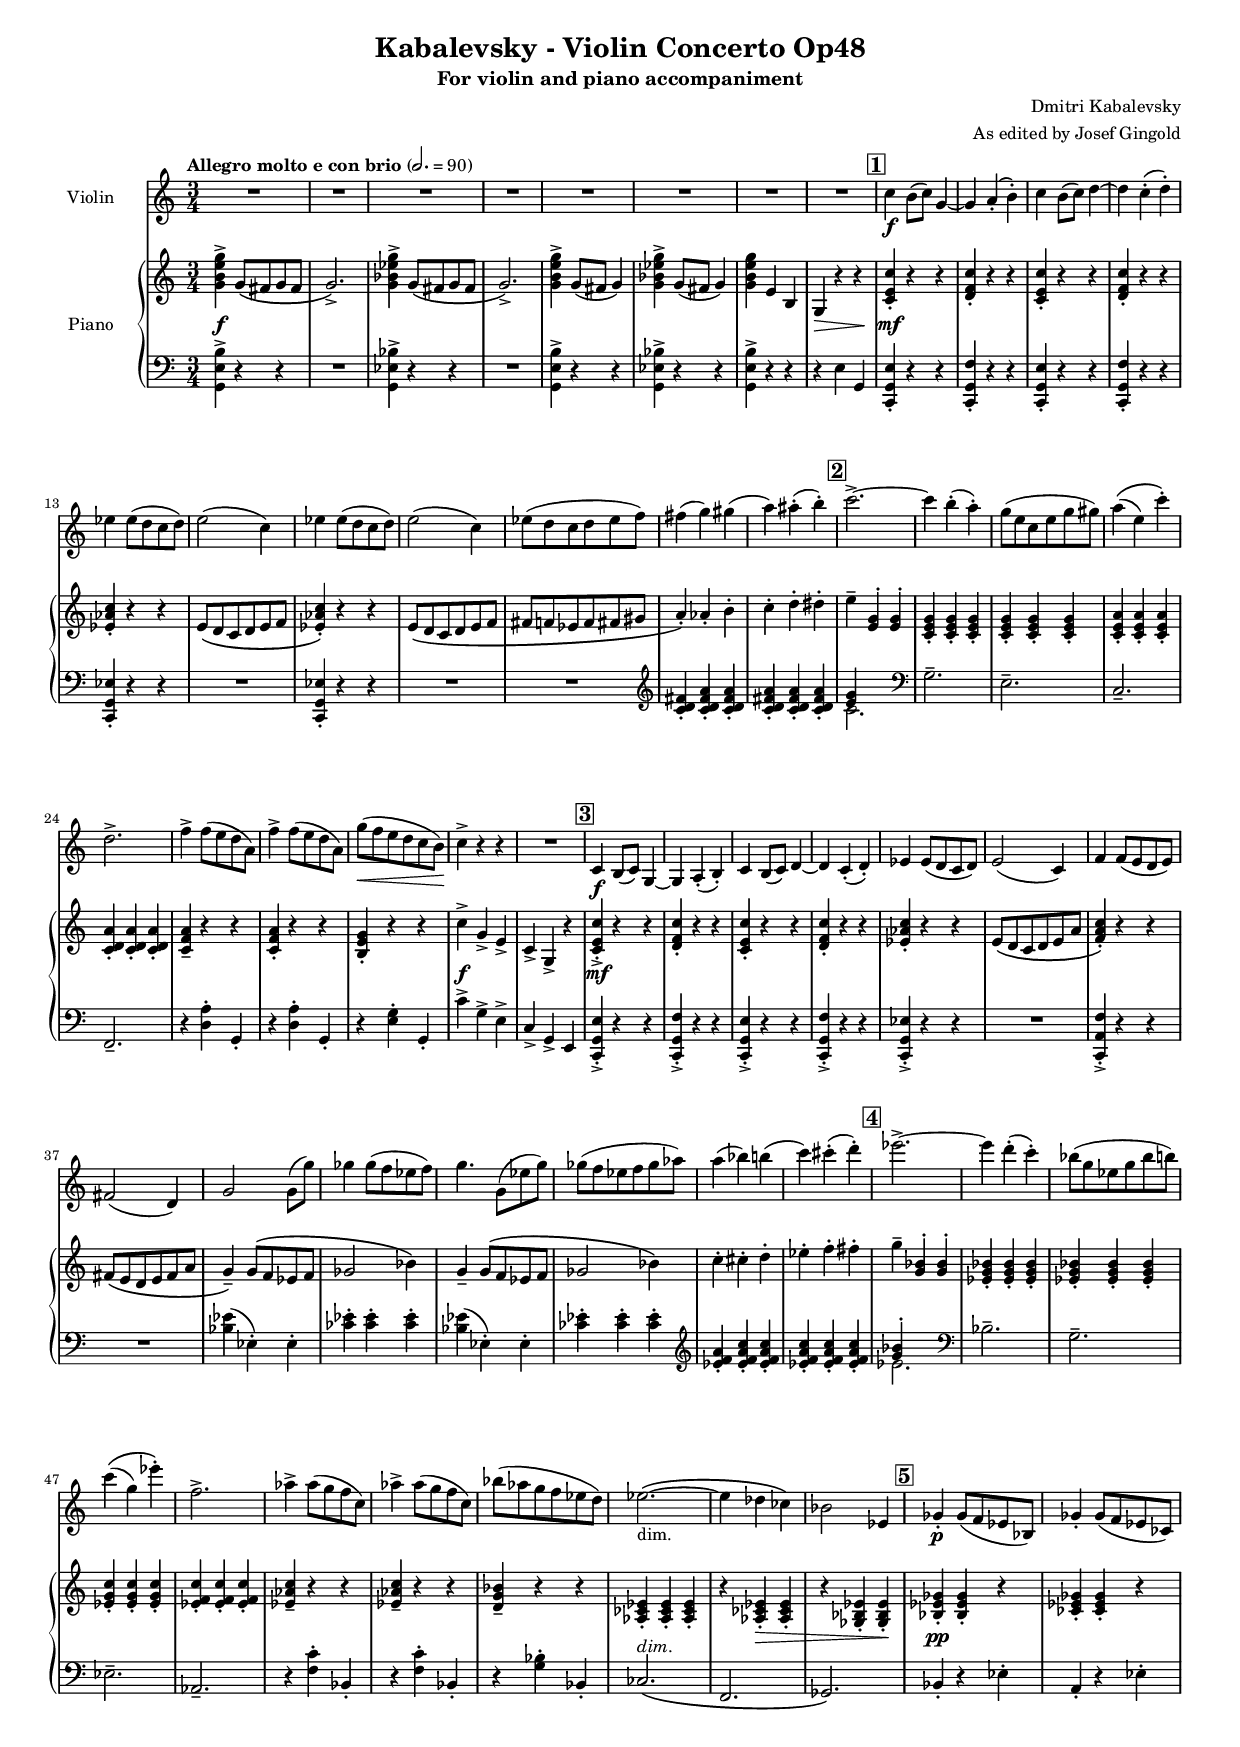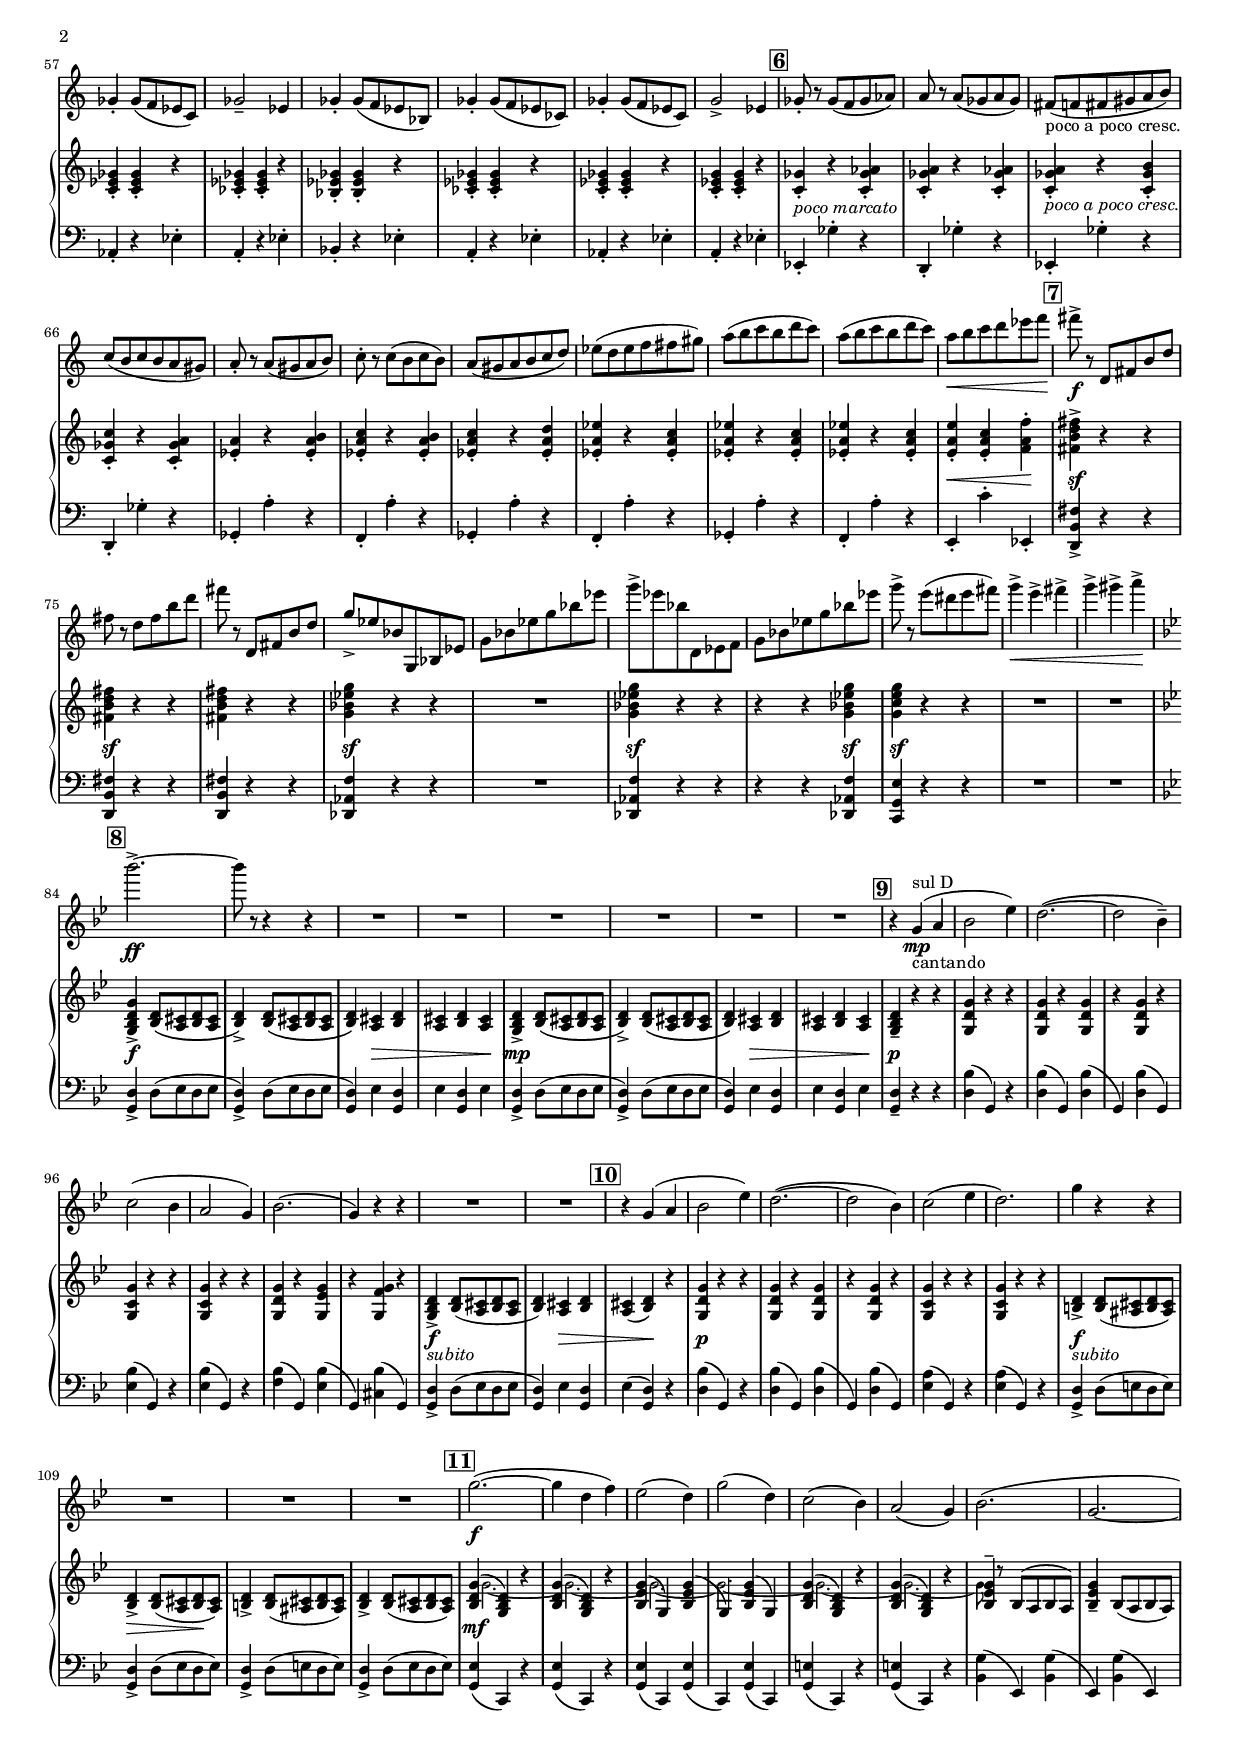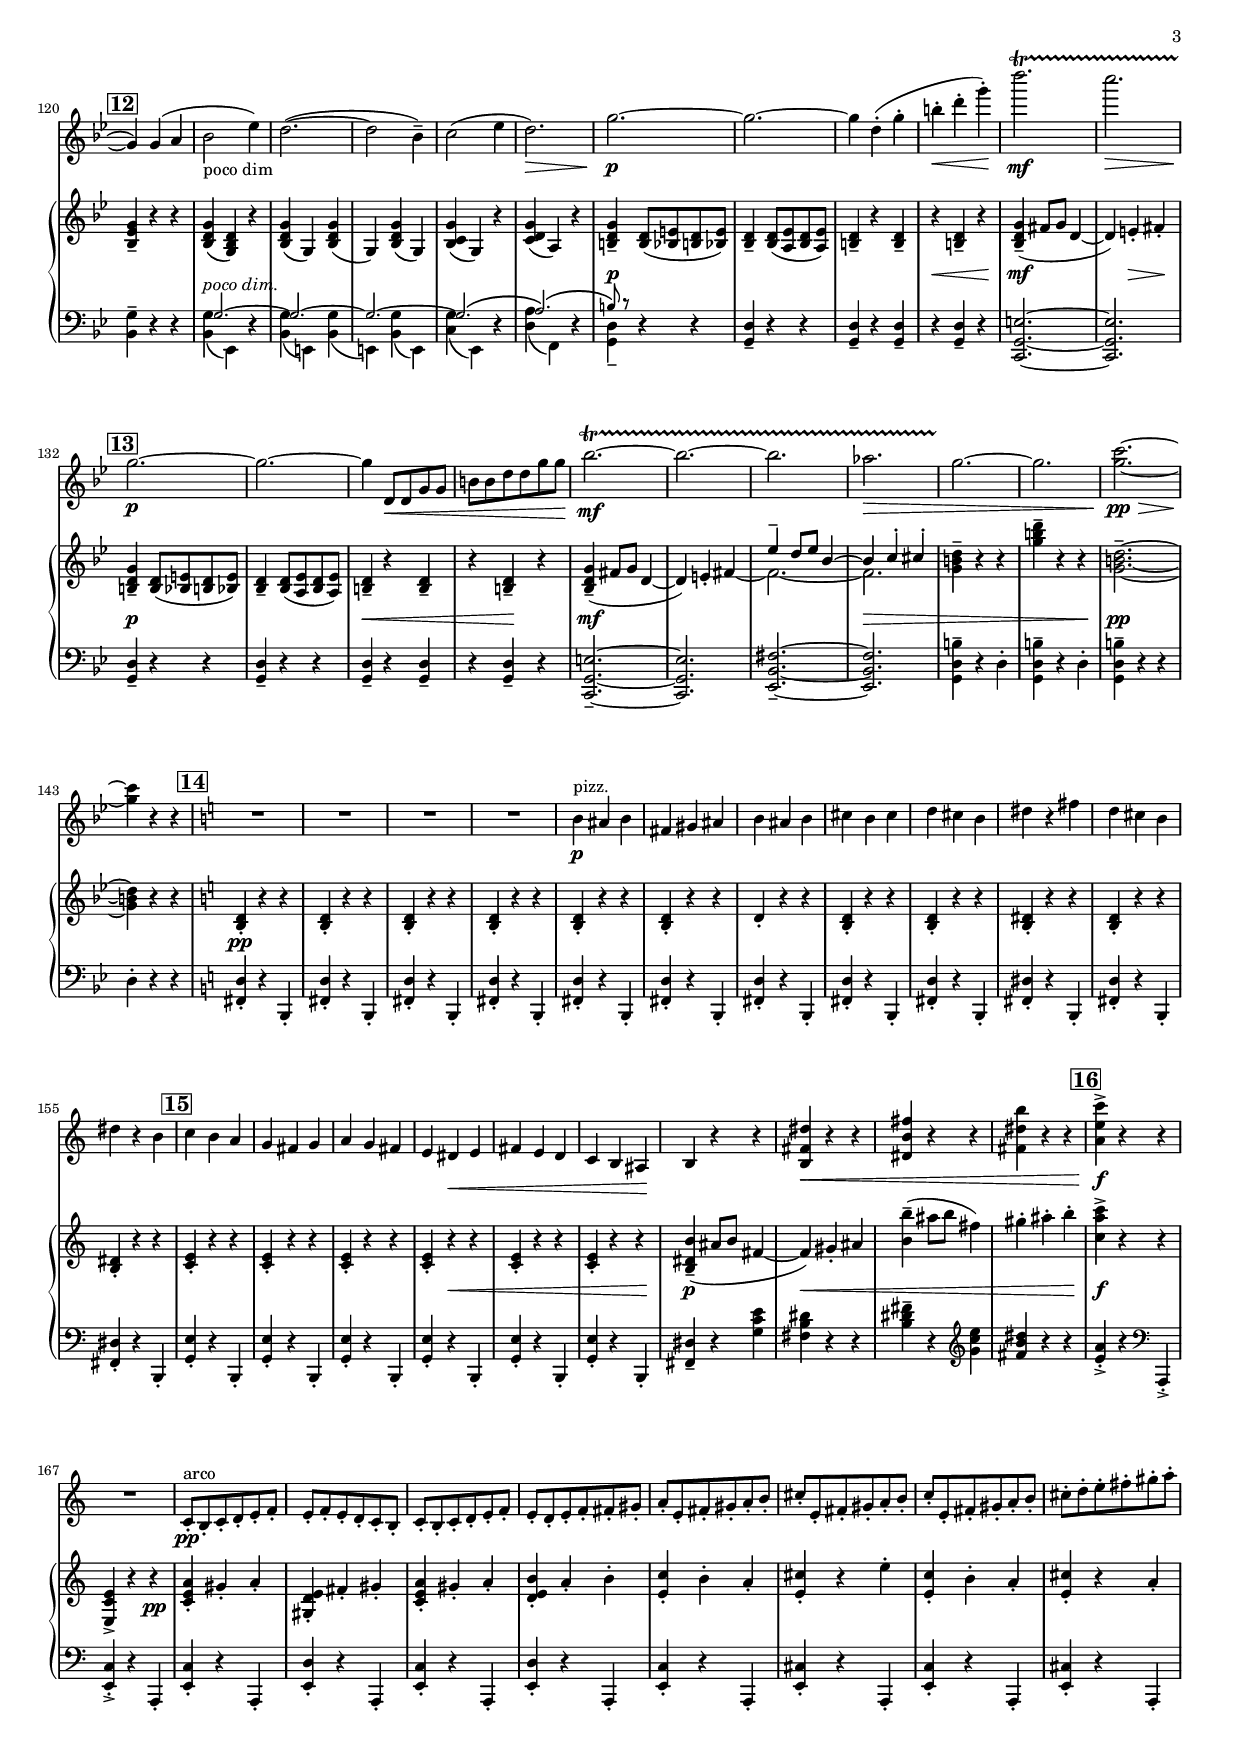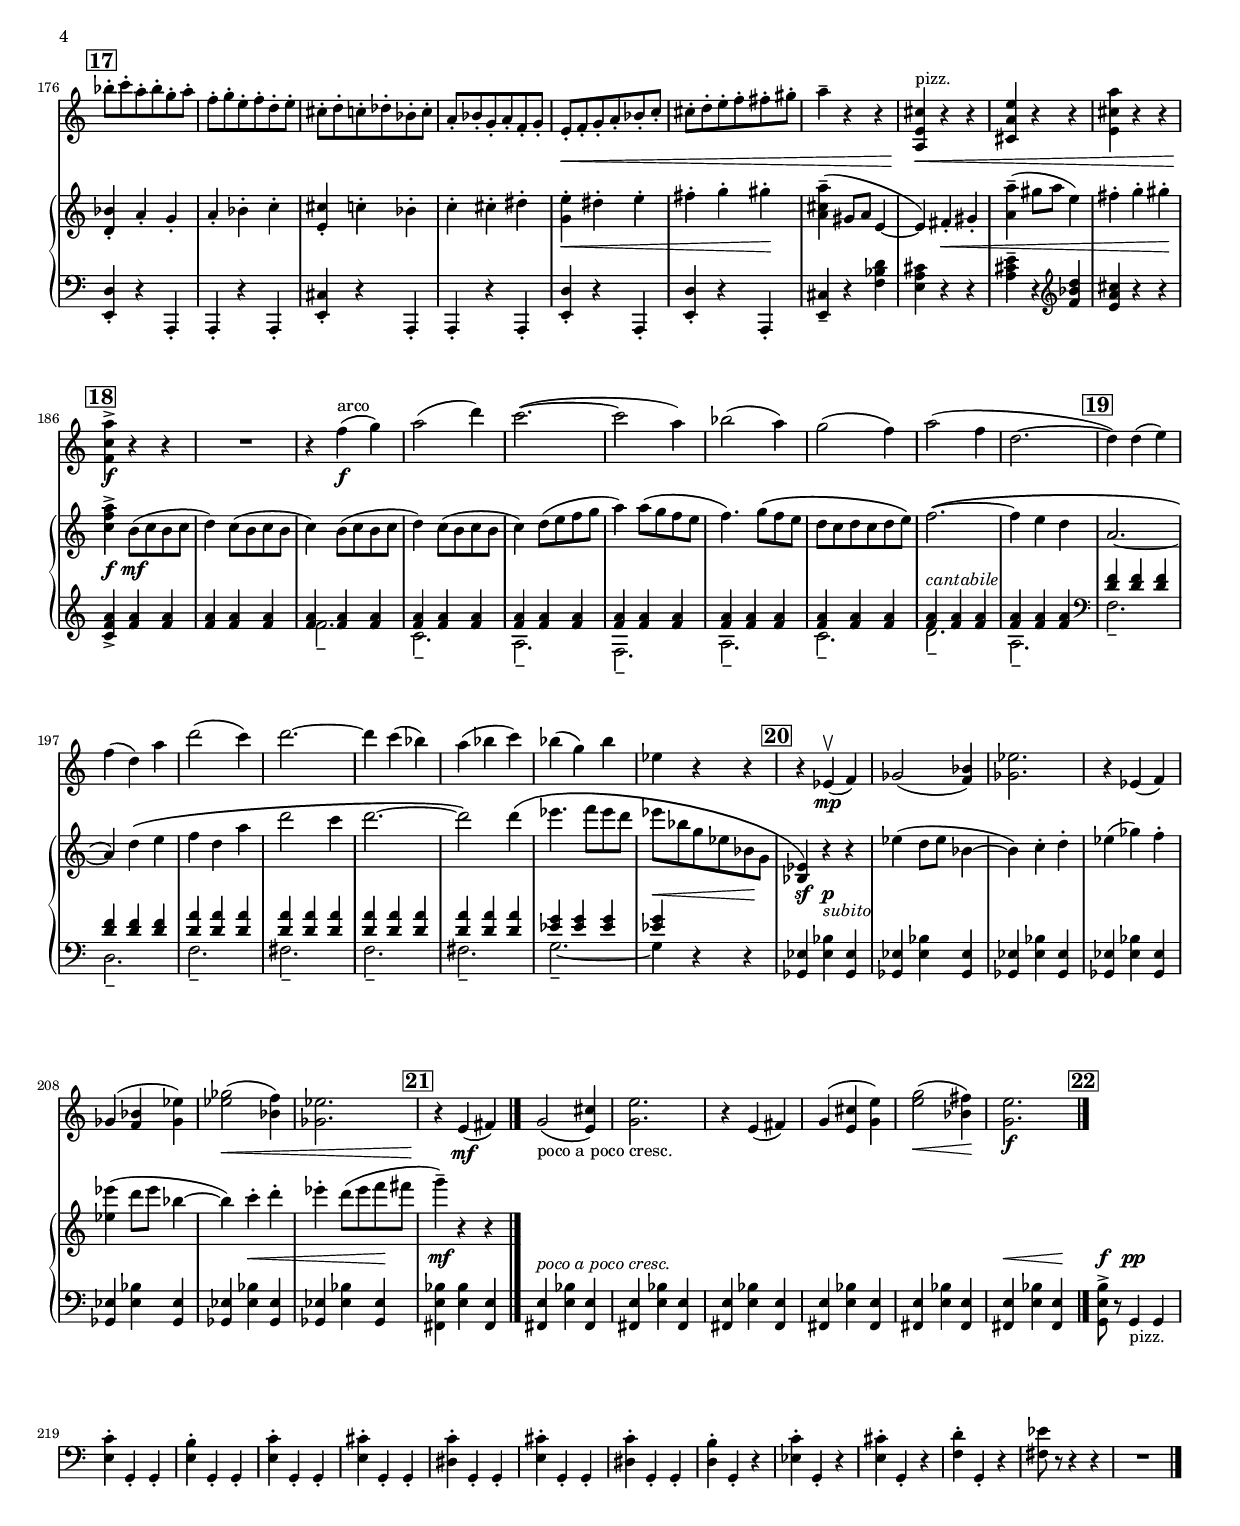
\version "2.18.2"
\include "articulate.ly"
#(set-global-staff-size 15)

%%%%%%%%%%%%%%%%%%%%%%%%%%%%%%%%%%%%%%%%%%%%%%%%%%%%%%%%%%%%%%%%%%%%%%%%%%%%%%%%%%%%%%%%%%
%%  http://lsr.di.unimi.it/LSR/Item?id=445

%LSR by Jay Anderson.
%modyfied by Simon Albrecht on March 2014.
%=> http://lilypond.1069038.n5.nabble.com/LSR-445-error-td160662.html

#(define (octave-up m t)
 (let* ((octave (1- t))
      (new-note (ly:music-deep-copy m))
      (new-pitch (ly:make-pitch
        octave
        (ly:pitch-notename (ly:music-property m 'pitch))
        (ly:pitch-alteration (ly:music-property m 'pitch)))))
  (set! (ly:music-property new-note 'pitch) new-pitch)
  new-note))

#(define (octavize-chord elements t)
 (cond ((null? elements) elements)
     ((eq? (ly:music-property (car elements) 'name) 'NoteEvent)
       (cons (car elements)
             (cons (octave-up (car elements) t)
                   (octavize-chord (cdr elements) t))))
     (else (cons (car elements) (octavize-chord (cdr elements ) t)))))

#(define (octavize music t)
 (if (eq? (ly:music-property music 'name) 'EventChord)
       (ly:music-set-property! music 'elements (octavize-chord
(ly:music-property music 'elements) t)))
 music)

makeOctaves = #(define-music-function (parser location arg mus) (integer? ly:music?)
 (music-map (lambda (x) (octavize x arg)) (event-chord-wrap! mus)))
%%%%%%%%%%%%%%%%%%%%%%%%%%%%%%%%%%%%%%%%%%%%%%%%%%%%%%%%%%%%%%%%%%%%%%%%%%%%%%%%%%%%%%%%%%

cr = \change Staff = "right"
cl = \change Staff = "left"
rhMark = \markup { 
  \path #0.1 #'((moveto -1 0)(rlineto 0 -1.5)(rlineto 0.5 0))
}

\header {
  title = "Kabalevsky - Violin Concerto Op48"
  subtitle = "For violin and piano accompaniment"
  arranger = "As edited by Josef Gingold"
  composer = "Dmitri Kabalevsky"
}

upper-prelude = \relative c'' {
  <g b e g>4-> g8\( fis g fis g2.\)->
  <g bes ees g>4-> g8\( fis g fis g2.\)->
  <g b e g>4-> g8( fis g4)
  <g bes ees g>4-> g8( fis g4)
  <g b e g>4 e b
  g4 r r
}

lower-prelude = \relative c {
  <g e' b'>4-> r r
  R2.
  <g ees' bes'>4-> r r
  R2.
  <g e' b'>4-> r r
  <g ees' bes'>4-> r r
  <g e' b'>4-> r r
  r4 e' g,
}

dynamics-prelude = {
  s2.\f s2.*6 s4\> s4 s4\!
}

upper-one = \relative c' {
  <c e c'>4-. r r
  <d f c'>4-. r r
  <c e c'>4-. r r
  <d f c'>4-. r r
  <ees aes c>4-. r r
  e8\( d c d e f <ees aes c>4-.\) r r
  e8\( d c d e f fis f ees f fis gis a4-.\) aes-. b-. c-. d-. dis-.
}

upper-two = \relative c'' {
  e4-- s4 s4
  <c, e g>4-. q-. q-. q-. q-. q-.
  <c e a>4-. q-. q-.
  <c d a'>4-. q-. q-.
  <c f a>4-- r r
  q4-. r r
  <b e g>4-. r r
  c'4-> g-> e-> c-> g-> r
}

upper-three = \relative c' {
  <c e c'>4-.-> r r
  <d f c'>4-. r r
  <c e c'>4-. r r
  <d f c'>4-. r r
  <ees aes c>4-. r r
  e8\( d c d e a <f a c>4-.\) r r
  fis8\( e d e fis a g4--\)
  g8\( f ees f ges2 bes4\)
  g4-- g8\( f ees f ges2 bes4\)
  c4-. cis-. d-. ees-. f-. fis-.
}

upper-four = \relative c''' {
  g4-- s4 s4
  <ees, g bes>4-. q-. q-. q-. q-. q-.
  <ees g c>4-. q-. q-.
  <ees f c'>4-. q-. q-.
  <ees aes c>4-- r r
  <ees aes c>4-- r r
  <d g bes>4-- r r
  <aes ces ees>4-. q-. q-. r q-. q-.
  r4 <ges bes ees>-. q-.
}

upper-five = \relative c' {
  <bes ees ges>4-. q-. r
  <ces ees ges>4-. q-. r
  <c ees ges>4-. q-. r
  <ces ees ges>4-. q-. r
  <bes ees ges>4-. q-. r
  <ces ees ges>4-. q-. r
  <c ees ges>4-. q-. r
  <c ees g>4-. q-. r
}

upper-six = \relative c' {
  <c ges'>4-. r <c ges' aes>-.
  <c ges' a>4-. r <c ges' aes>-.
  <c ges' a>4-. r <c ges' b>-.
  <c ges' c>4-. r <c ges' a>-.
  <ees a>4-. r <ees a b>-.
  <ees a c>4-. r <ees a b>-.
  <ees a c>4-. r <ees a d>-.
  <ees a ees'>4-. r <ees a c>-.
  <ees a ees'>4-. r <ees a c>-.
  <ees a ees'>4-. r <ees a c>-.
  <e a e'>4-. <e a c>-. <f a f'>-.
}

upper-seven = \relative c' {
  <fis b d fis>4-> r r
  <fis b d fis>4 r r
  <fis b d fis>4 r r
  <g bes ees g>4 r r
  R2.
  <g bes ees g>4 r r
  r4 r4 <g bes ees g>4
  <g c e g>4 r r
  R2. R2.
}

upper-eight = \relative c' {
  \key g \minor
  <g bes d g>4->
  <bes d>8\( <a cis> <bes d> <a cis> <bes d>4\)->
  <bes d>8\( <a cis> <bes d> <a cis> <bes d>4\)
  <a cis>4 <bes d> <a cis> <bes d> <a cis>
  <g bes d>4->
  <bes d>8\( <a cis> <bes d> <a cis> <bes d>4\)->
  <bes d>8\( <a cis> <bes d> <a cis> <bes d>4\)
  <a cis>4 <bes d> <a cis> <bes d> <a cis>
}

upper-nine = \relative c' {
  <g bes d>4-- r r
  <g d' g>4 r r q r q r q r
  <g c g'>4 r r q r r
  <g d' g>4 r <g ees' g> r <g f' g> r
  <g bes d>4->
  <bes d>8( <a cis> <bes d> <a cis> <bes d>4)
  <a cis>4 <bes d>
}

upper-ten = \relative c' {
  <a cis>4( <bes d>) r
  <g d' g>4 r r q r q r q r
  <g c g'>4 r r q r r
  <b d>4-> q8( <ais cis> <b d> <ais cis>)
  <bes d>4-> q8( <a cis> <bes d> <a cis>)
  <b d>4-> q8( <ais cis> <b d> <ais cis>)
  <bes d>4-> q8( <a cis> <bes d> <a cis>)
}

upper-eleven = \relative c' {
  << {
    <bes d g>4( <g bes d>) b'\rest
    <bes, d g>4( <g bes d>) b'\rest
    <bes, ees g>4( g) q( g) q( g)
    <bes d g>( <g bes d>) b'\rest
    <bes, d g>( <g bes d>) b'\rest
    <bes, ees g>4-- bes8( a bes a)
  } \\ {
    \tiny
    % \stemNeutral
    g'2.~ g2.~ g2.~ g2.~ g2.~ g2.~ g8 d'8\rest
  } >>
  \normalsize
  <bes, ees g>4-- bes8( a bes a)
}

upper-twelve = \relative c' {
  <bes ees g>4-- r r
  <bes d g>4( <g bes d>) r
  \repeat unfold 3 { <bes d g>4( g) }
  <bes c g'>4( g) r
  <c d g>4( a) r
  <b d g>4-- <b d>8( <bes e> <b d> <bes e>)
  <bes d>4-- q8( <a ees'> <bes d> <a ees'>)
  <b d>4-- r q-- r q-- r
  <bes d g>4--( fis'8 g d4~ d) e-. fis-.
}

upper-thirteen = \relative c' {
  <b d g>4-- <b d>8( <bes e> <b d> <bes e>)
  <bes d>4-- q8( <a ees'> <bes d> <a ees'>)
  <b d>4-- r q-- r q-- r
  <bes d g>4--( fis'8 g d4~ d) e-. << {
    s4 ees'4-- d8 ees bes4~ bes c4-. cis-.
  } \\ {
    \stemNeutral
    fis,4~
    \stemDown
    fis2.~ fis
  } >>
  <g b d>4-- r r
  <g' b d>4-- r r
  <g, b d>2.--~ q4 r r
}

upper-fourteen = \relative c' {
  \key c \major
  \repeat unfold 6 { <b d>4-. r r }
  d4-. r r
  <b d>4-. r r
  \repeat unfold 2 { <b d>4-. r r <b dis>-. r r }
}

upper-fifteen = \relative c' {
  \repeat unfold 6 { <c e>4-. r r }
  <b dis b'>4--( ais'8 b fis4~ fis) gis-. ais
  <b b'>4--( ais'8 b fis4) gis-. ais-. b-.
}

upper-sixteen = \relative c'' {
  <c a' c>4-> r r <e,, c' e>-> r r
  <c' e a>4-. gis'-. a-.
  <e d gis,>4-. fis-. gis-.
  <a e c>4-. gis-. a-.
  <b e, d>4-. a-. b-.
  <c e,>4-. b-. a-.
  <cis e,>4-. r e-.
  <c e,>4-. b-. a-.
  <cis e,>4-. r a-.
}

upper-seventeen = \relative c' {
  <d bes'>4-. a'-. g-. a-. bes-. c-.
  <cis e,>4-. c-. bes-. c-. cis-. dis-.
  <e g,>4-. dis-. e-. fis-. g-. gis-.
  <a, cis a'>4--( gis8 a e4~ e) fis4-. gis-.
  <a a'>4--( gis'8 a e4) fis-. g-. gis-.
}

upper-eighteen = \relative c'' {
  <c f a>4-> b8( c b c d4)
  c8( b c b c4)
  b8( c b c d4)
  c8( b c b c4)
  d8( e f g a4)
  a8( g f e f4.)
  g8\( f e d c d c d e\)
  f2.\(~ f4 e d a2.~ a4\)
}
upper-ninteen = \relative c'' {
  d4\( e f d a' d2 c4 d2.~ d2\)
  d4\( ees4. f8 ees d ees bes g ees bes g
  <ees bes>4\)
}

upper-twenty = \relative c'' {
  r4 r
  ees4( d8 ees bes4~ bes) c-. d-.
  ees4( ges) f-.
  <ees ees'>4( d'8 ees bes4~ bes) c-. d-.
  ees-. d8( ees f fis g4--)
}

upper-twentyone = \relative c {
  r4 r
}
upper-twentytwo = \relative c { }
upper-twentythree = \relative c { }
upper-twentyfour = \relative c { }
upper-twentyfive = \relative c { }
upper-twentysix = \relative c { }
upper-twentyseven = \relative c { }
upper-twentyeight = \relative c { }
upper-twentynine = \relative c { }
upper-thirty = \relative c { }
upper-thirtyone = \relative c { }
upper-thirtytwo = \relative c { }
upper-thirtythree = \relative c { }
upper-thirtyfour = \relative c { }
upper-thirtyfive = \relative c { }
upper-thirtysix = \relative c { }
upper-thirtyseven = \relative c { }
upper-thirtyeight = \relative c { }
upper-thirtynine = \relative c { }
upper-forty = \relative c { }

lower-one = \relative c, {
  <c g' e'>4-. r r
  <c g' f'>4-. r r
  <c g' e'>4-. r r
  <c g' f'>4-. r r
  <c g' ees'>4-. r r
  R2.
  <c g' ees'>4-. r r
  R2. R2.
  \clef treble
  <c'' d fis>4-. \repeat unfold 5 { <c d fis a>4-. }
}

lower-two = \relative c' {
  << { <e g>4 \cr q-. q-. } \\ { \cl c2. } >>
  \clef bass
  g2.-- e2.-- c2.-- f,2.--
  r4 <d' a'>-. g,-.
  r4 <d' a'>-. g,-.
  r4 <e' g>-. g,-.
  c'4-> g-> e-> c-> g-> e
}

lower-three = \relative c, {
  <c g' e'>4-.-> r r
  <c g' f'>4-.-> r r
  <c g' e'>4-.-> r r
  <c g' f'>4-.-> r r
  <c g' ees'>4-.-> r r
  R2.
  <c a' f'>4-.-> r r
  R2.
  <bes'' ees>4( ees,-.) ees-.
  <ces' ees>4-. q-.q-.
  <bes ees>4( ees,-.) ees-.
  <ces' ees>4-. q-.q-.
  \clef treble
  <ees f a>4-.
  \repeat unfold 5 { <ees f a c>4-. }
}

lower-four = \relative c'' {
  << { <g bes>4-. \cr q-. q-. } \\ { \cl ees2. } >>
  \clef bass
  bes2.-- g-- ees-- aes,--
  r4 <f' c'>4-. bes,-.
  r4 <f' c'>4-. bes,-.
  r4 <g' bes>4-. bes,-.
  ces2.\( f, ges\)
}

lower-five = \relative c {
  bes4-. r ees-.
  a,4-. r ees'-.
  aes,4-. r ees'-.
  a,4-. r ees'-.
  bes4-. r ees-.
  a,4-. r ees'-.
  aes,4-. r ees'-.
  a,4-. r ees'-.
}

lower-six = \relative c, {
  ees4-. ges'-. r
  d,4-. ges'-. r
  ees,4-. ges'-. r
  d,4-. ges'-. r
  \repeat unfold 3 {
    ges,4-. a'-. r
    f,4-. a'-. r
  }
  e,4-. c''-. ees,,-.
}

lower-seven = \relative c, {
  <d b' fis'>4-> r r
  q4 r r q4 r r
  <des aes' f'>4 r r
  R2.
  q4 r r r r q
  <c g' e'>4 r r
  R2.*2
}

lower-eight = \relative c {
  \key g \minor
  <d g,>4->
  d8( ees d ees q4)->
  d8( ees d ees q4)
  ees4 q ees q ees
  <d g,>4->
  d8( ees d ees q4)->
  d8( ees d ees q4)
  ees4 q ees q ees
}

lower-nine = \relative c {
  <d g,>4-- r r
  <d bes'>4( g,) r
  \repeat unfold 3 { <d' bes'>4( g,) }
  <ees' bes'>4( g,) r
  <ees' bes'>4( g,) r
  <f' bes>4( g,) <ees' bes'>( g,) <cis bes'>( g)
  <d' g,>4->
  d8( ees d ees q4)
}

lower-ten = \relative c {
  ees4 q ees( q) r
  <d bes'>4( g,) r
  \repeat unfold 3 { <d' bes'>4( g,) }
  <ees' a>4( g,) r
  <ees' a>4( g,) r
  <d' g,>4->
  d8( e d e) q4->
  d8( ees d ees) q4->
  d8( e d e) q4->
  d8( ees d ees)
}

lower-eleven = \relative c {
  \repeat unfold 2 { <g ees'>4( c,) r }
  \repeat unfold 3 { q4( c) }
  \repeat unfold 2 { <g' e'>4( c,) r }
  \repeat unfold 3 { <bes' g'>4( ees,) }
}

lower-twelve = \relative c {
  <bes g'>4-- r r
  << {
    \tiny
    g'2.~ g2.~ g2.~ g2.\( a2.\)\( b8\) r
  } \\ {
    \normalsize
    <bes, g'>4( ees,) d'\rest
    \repeat unfold 3 { <bes g'>4( e,) }
    <c' g'>4( ees,) d'\rest
    <d a'>4( f,) d'\rest
    <g, d'>4--
  } >>
  r4 r4
  <g d'>4-- r r
  q-- r q-- r q-- r
  <c, g' e'>2.~ q2.
}

lower-thirteen = \relative c {
  <g d'>4-- r r q-- r r
  q-- r q-- r q-- r
  <c, g' e'>2.--~ q2.
  <ees bes' fis'>2.--~ q2.
  \repeat unfold 2 { <g d' b'>4-- r d'-. }
  q4-- r r d4-. r r
}

lower-fourteen = \relative c, {
  \key c \major
  \repeat unfold 9 { <fis d'>4-. r b,-. }
  <fis' dis'>4-. r b,-.
  <fis' d'>4-. r b,-.
  <fis' dis'>4-. r b,-.
}

lower-fifteen = \relative c {
  \repeat unfold 6 { <g e'>4-. r b,-. }
  <fis' dis'>4-- r <g' c e>4 <fis b dis> r r
  <b dis fis>4-- r \clef treble <g' c e> <fis b dis> r r
}

lower-sixteen = \relative c' {
  <e a>-.-> r \clef bass
  a,,,4-.-> <e' c'>-.-> r a,-.
  <e' c'>-. r a,-.
  <e' d'>-. r a,-.
  <e' c'>-. r a,-.
  <e' d'>-. r a,-.
  <e' c'>-. r a,-.
  <e' cis'>-. r a,-.
  <e' c'>-. r a,-.
  <e' cis'>-. r a,-.
}

lower-seventeen = \relative c, {
  <e d'>-. r a,-. a-. r a-.
  <e' cis'>-. r a,-. a-. r a-.
  <e' d'>-. r a,-.
  <e' d'>-. r a,-.
  <e' cis'>4-- r <f' bes d> <e a cis> r r
  <a cis e>4-- r \clef treble
  <f' bes d>4 <e a cis> r r
}

lower-eighteen = \relative c' {
  <c f a>4-> <f a> q q q q
  << {
    \repeat unfold 24 { q4 }
  } \\ {
    f2.-- c-- a-- f-- a-- c-- d-- a--
  } >>
}

lower-ninteen = \relative c' {
    \clef bass
    << {
      \repeat unfold 6 { <d f>4 }
      \repeat unfold 12 { <d a'>4 }
      <ees g>4 q q q
    } \\ {
      f,2.-- d-- f-- fis-- f-- fis-- g~-- g4
    } >>
    r4 r
  }

lower-twenty = \relative c {
  \repeat unfold 7 {
    <ees ges,>4 <ees bes'> <ees ges,>
  }
}

lower-twentyone = \relative c {
  <e bes' fis,>4 <e bes'> <e fis,>
  \repeat unfold 6 {
    <e fis,>4 <e bes'> <e fis,>
  }
}

lower-twentytwo = \relative c {
  <g e' b'>8-> r g4_\markup { "pizz." } g
  <e' c'>4-. g,-. g-.
  <e' b'>4-. g,-. g-.
  <e' c'>4-. g,-. g-.
  <e' cis'>4-. g,-. g-.
  <dis' c'>4-. g,-. g-.
  <e' cis'>4-. g,-. g-.
  <dis' c'>4-. g,-. g-.
  <d' b'>4-. g,-. r
  <ees' c'>4-. g,-. r
  <e' cis'>4-. g,-. r
  <f' d'>4-. g,-. r
  <fis' ees'>8 r r4 r4
  R2.
}
lower-twentythree = \relative c { }
lower-twentyfour = \relative c { }
lower-twentyfive = \relative c { }
lower-twentysix = \relative c { }
lower-twentyseven = \relative c { }
lower-twentyeight = \relative c { }
lower-twentynine = \relative c { }
lower-thirty = \relative c { }
lower-thirtyone = \relative c { }
lower-thirtytwo = \relative c { }
lower-thirtythree = \relative c { }
lower-thirtyfour = \relative c { }
lower-thirtyfive = \relative c { }
lower-thirtysix = \relative c { }
lower-thirtyseven = \relative c { }
lower-thirtyeight = \relative c { }
lower-thirtynine = \relative c { }
lower-forty = \relative c { }

dynamics-one = {
  s2.\mf s2.*10
}
dynamics-two = {
  s2.*8 s2.\f s2.
}
dynamics-three = {
  s2.\mf s2.*13
}
dynamics-four = {
  s2.*8 s2._"dim." s4 s2\> s2 s4\!
}
dynamics-five = {
  s2.\pp s2.*7
}
dynamics-six = {
  s2._"poco marcato" s2. s2._"poco a poco cresc." s2.*7 s2\< s4\!
}
dynamics-seven = {
  s2.\sf s2.\sf s2. s2.\sf s2. s2.\sf s2 s4\sf s2.\sf s2.*2
}
dynamics-eight = {
  s2.\f s2. s4 s2\> s2 s4\! s2.\mp s2. s4 s2\> s2 s4\!
}
dynamics-nine = {
  s2.\p s2.*7 s2.\f_"subito" s4 s2\> s4 s2\!
}
dynamics-ten = {
  s2.\p s2.*4 s2.\f_"subito" s2\> s4\! s2.*2
}
dynamics-eleven = {
  s2.\mf s2.*7
}
dynamics-twelve = {
  s2. s2._"poco dim." s2.*4 s2.\p s2.*2 s2\< s4\! s2.\mf s4 s\> s\!
}
dynamics-thirteen = {
  s2.\p s s2.\< s4 s\! s s2.\mf s2.*2 s2.\> s2. s2 s4\! s2.\pp s2.
}
dynamics-fourteen = {
  s2.\pp s2.*11
}
dynamics-fifteen = {
  s2.*3 s4 s2\< s2. s2 s4\! s2.\p s2.\< s2. s2 s4\!
}
dynamics-sixteen = {
  s2.\f s2 s4\pp s2.*8
}
dynamics-seventeen = {
  s2.*4 s2.\< s2 s4\! s2. s4 s2\< s2. s2 s4\!
}
dynamics-eighteen = {
  s4\f s2\mf s2.*7 s2._"cantabile" s2.
}
dynamics-ninteen = {
  s2.*7 s2\< s4\!
}
dynamics-twenty = {
  s4\sf s2\p_"subito" s2.*4 s4 s2\< s2 s4\!
}
dynamics-twentyone = {
  s2.\mf s2._"poco a poco cresc." s2.*4 s2\< s4\!
}
dynamics-twentytwo = {
  s4\f s2\pp
}
dynamics-twentythree = { }
dynamics-twentyfour = { }
dynamics-twentyfive = { }
dynamics-twentysix = { }
dynamics-twentyseven = { }
dynamics-twentyeight = { }
dynamics-twentynine = { }
dynamics-thirty = { }
dynamics-thirtyone = { }
dynamics-thirtytwo = { }
dynamics-thirtythree = { }
dynamics-thirtyfour = { }
dynamics-thirtyfive = { }
dynamics-thirtysix = { }
dynamics-thirtyseven = { }
dynamics-thirtyeight = { }
dynamics-thirtynine = { }
dynamics-forty = { }

upper = \relative c' {
  \clef treble
  \tempo "Allegro molto e con brio" 2. = 90
  % \tempo "Allegro molto e con brio" 2. = 112
  \time 3/4
  \key c \major
  \upper-prelude
  \upper-one
  \upper-two
  \upper-three
  \upper-four
  \upper-five
  \upper-six
  \upper-seven
  \upper-eight
  \upper-nine
  \upper-ten
  \upper-eleven
  \upper-twelve
  \upper-thirteen
  \upper-fourteen
  \upper-fifteen
  \upper-sixteen
  \upper-seventeen
  \upper-eighteen
  \upper-ninteen
  \upper-twenty
  \upper-twentyone
  \upper-twentytwo
  \upper-twentythree
  \upper-twentyfour
  \upper-twentyfive
  \upper-twentysix
  \upper-twentyseven
  \upper-twentyeight
  \upper-twentynine
  \upper-thirty
  \upper-thirtyone
  \upper-thirtytwo
  \upper-thirtythree
  \upper-thirtyfour
  \upper-thirtyfive
  \upper-thirtysix
  \upper-thirtyseven
  \upper-thirtyeight
  \upper-thirtynine
  \upper-forty
  \bar "|."
}

lower = \relative c {
  \clef bass
  \time 3/4
  \key c \major
  \lower-prelude
  \lower-one
  \lower-two
  \lower-three
  \lower-four
  \lower-five
  \lower-six
  \lower-seven
  \lower-eight
  \lower-nine
  \lower-ten
  \lower-eleven
  \lower-twelve
  \lower-thirteen
  \lower-fourteen
  \lower-fifteen
  \lower-sixteen
  \lower-seventeen
  \lower-eighteen
  \lower-ninteen
  \lower-twenty
  \lower-twentyone
  \lower-twentytwo
  \lower-twentythree
  \lower-twentyfour
  \lower-twentyfive
  \lower-twentysix
  \lower-twentyseven
  \lower-twentyeight
  \lower-twentynine
  \lower-thirty
  \lower-thirtyone
  \lower-thirtytwo
  \lower-thirtythree
  \lower-thirtyfour
  \lower-thirtyfive
  \lower-thirtysix
  \lower-thirtyseven
  \lower-thirtyeight
  \lower-thirtynine
  \lower-forty
  \bar "|."
}

dynamics = {
  \dynamics-prelude
  \dynamics-one
  \dynamics-two
  \dynamics-three
  \dynamics-four
  \dynamics-five
  \dynamics-six
  \dynamics-seven
  \dynamics-eight
  \dynamics-nine
  \dynamics-ten
  \dynamics-eleven
  \dynamics-twelve
  \dynamics-thirteen
  \dynamics-fourteen
  \dynamics-fifteen
  \dynamics-sixteen
  \dynamics-seventeen
  \dynamics-eighteen
  \dynamics-ninteen
  \dynamics-twenty
  \dynamics-twentyone
  \dynamics-twentytwo
  \dynamics-twentythree
  \dynamics-twentyfour
  \dynamics-twentyfive
  \dynamics-twentysix
  \dynamics-twentyseven
  \dynamics-twentyeight
  \dynamics-twentynine
  \dynamics-thirty
  \dynamics-thirtyone
  \dynamics-thirtytwo
  \dynamics-thirtythree
  \dynamics-thirtyfour
  \dynamics-thirtyfive
  \dynamics-thirtysix
  \dynamics-thirtyseven
  \dynamics-thirtyeight
  \dynamics-thirtynine
  \dynamics-forty
}

violin-prelude = \relative c'' {
  R2. R2. R2. R2. R2. R2. R2. R2.
}
violin-one = \relative c'' {
  c4\f b8( c) g4~ g a-.( b-.) c4 b8( c) d4~ d c-.( d-.) ees4 ees8( d c d) e2( c4)
  ees4 ees8( d c d) e2( c4) ees8( d c d ees f) fis4( g) gis( a) ais-.( b-.)
}
violin-two = \relative c''' {
  c2.~-> c4 b-.( a-.) g8( e c e g gis) a4(\( e) c'-.\) d,2.->
  f4-> f8( e d a)
  f'4-> f8( e d a)
  g'8(\< f e d c b)\! c4-> r r R2.
}
violin-three = \relative c'' {
  c,4\f b8( c) g4~ g a-.( b-.) c4 b8( c) d4~ d c-.( d-.)
  ees4 ees8( d c d) e2( c4)
  f4 f8( e d e) fis2( d4)
  g2 g8( g') ges4 ges8( f ees f) g4. g,8( ees' g)
  ges8( f ees f ges aes) a4( bes) b( c) cis-.( d-.)
}
violin-four = \relative c''' {
  ees2.~-> ees4 d-.( c-.) bes8( g ees g bes b)
  c4(\( g) ees'-.\) f,2.->
  aes4-> aes8( g f c)
  aes'4-> aes8( g f c)
  bes'8( aes g f ees d) ees2.~\(_"dim." ees4 des ces\)
  bes2 ees,4
}
violin-five = \relative c'' {
  ges4-.\p ges8( f ees bes)
  ges'4-. ges8( f ees ces)
  ges'4-. ges8( f ees c)
  ges'2-- ees4
  ges4-. ges8( f ees bes)
  ges'4-. ges8( f ees ces)
  ges'4-. ges8( f ees c)
  g'2-> ees4
}
violin-six = \relative c'' {
  ges8-. r ges( f ges aes)
  a8 r a( ges a ges)
  fis8(_"poco a poco cresc." f fis gis a b)
  c8( b c b a gis)
  a8-. r a( gis a b)
  c8-. r c( b c b)
  a8( gis a b c d)
  ees8( d ees f fis gis)
  a8( b c b d c)
  a8( b c b d c)
  a8\< b c d ees f\!
}
violin-seven = \relative c''' {
  fis8->\f r d,, fis b d
  fis8 r d fis b d
  fis8 r d,, fis b d
  g8-> ees bes g, bes ees
  g8 bes ees g bes ees
  g8-> ees bes d,, ees f
  g8 bes ees g bes ees
  g8-> r e( dis e fis)
  g4->\< e-> fis->
  g4-> gis-> a->\!
}
violin-eight = \relative c'''' {
  \key g \minor
  bes2.~->\ff bes8 r r4 r4
  R2.*6
}
violin-nine = \relative c'' {
  r4 g\mp_"cantando"^"sul D"( a bes2 ees4)
  d2.~( d2 bes4--)
  c2( bes4 a2 g4)
  bes2.( g4) r r
  R2.*2
}
violin-ten = \relative c'' {
  r4 g( a bes2 ees4)
  d2.~( d2 bes4)
  c2( ees4 d2.)
  g4 r r R2.*3
}
violin-eleven = \relative c''' {
  g2.~\f( g4 d f) ees2( d4)
  g2( d4) c2( bes4) a2( g4)
  bes2.( g2.~
  \mark \default
  g4)
}
violin-twelve = \relative c'' {
  g4( a bes2_"poco dim" ees4)
  d2.~( d2 bes4--) c2( ees4 d2.)\>
  g2.~\!\p g2.~ g4 d-.( g-. b-.\< d-. g-.\!)
  d'2.\mf\startTrillSpan
  c2.\>
}
violin-thirteen = \relative c''' {
  g2.~\!\p\stopTrillSpan g2.~ g4 d,8\< d g g b b d d g g\!
  bes2.~\mf\startTrillSpan bes~ bes
  aes2.\>
  g2.~\stopTrillSpan
  g2.
  <g c>2.~\!\pp\>
  q4\! r r
}
violin-fourteen = \relative c'' {
  \key c \major
  R2.*4
  b4\p^"pizz." ais b fis gis ais
  b4 ais b cis b cis
  d4 cis b dis r fis
  d4 cis b dis r b
}
violin-fifteen = \relative c'' {
  c4 b a g fis g
  a4 g fis e dis\< e
  fis e d c b ais\!
  b4 r r <b fis' dis'>4\< r r
  <dis b' fis'>4 r r <fis dis' b'> r r
}
violin-sixteen = \relative c'' {
  <a e' c'>4->\!\f r r R2.
  c,8-.\pp^"arco" b-. c-. d-. e-. f-.
  e8-. f-. e-. d-. c-. b-.
  c8-. b-. c-. d-. e-. f-.
  e8-. d-. e-. f-. fis-. gis-.
  a8-. e-. fis-. gis-. a-. b-.
  cis8-. e,-. fis-. gis-. a-. b-.
  c8-. e,-. fis-. gis-. a-. b-.
  cis8-. d-. e-. fis-. gis-. a-.
}
violin-seventeen = \relative c''' {
  bes8-. c-. a-. bes-. g-. a-.
  f8-. g-. e-. f-. d-. e-.
  cis8-. d-. c-. des-. bes-. c-.
  a8-. bes-. g-. a-. f-. g-.
  e8-.\< f-. g-. a-. bes-. c-.
  cis8-. d-. e-. f-. fis-. gis-.
  a4-- r r
  <a,, e' cis'>4\<^"pizz." r r
  <cis a' e'> r r
  <e cis' a'> r r
}
violin-eighteen = \relative c' {
  <f c' a'>4->\!\f r r R2.
  r4 f'4\f(^"arco" g)
  a2( d4) c2.~( c2 a4)
  bes2( a4) g2( f4)
  a2( f4 d2.~
  \mark \default
  d4)
}
violin-ninteen = \relative c'' {
  d4( e)
  f4( d) a' d2( c4)
  d2.~ d4 c( bes)
  a4( bes c) bes4( g) bes ees,4 r r
}
violin-twenty = \relative c' {
  r4 ees4\upbow\mp( f) ges2( <f bes>4)
  <ges ees'>2. r4 ees4( f)
  ges4( <f bes> <ges ees'>) <ees' ges>2(\< <bes f'>4)
  <ges ees'>2.
}
violin-twentyone = \relative c' {
  r4\! e\mf( fis)
  g2(_"poco a poco cresc." <e cis'>4)
  <g e'>2. r4 e4( fis)
  g4( <e cis'> <g e'>)
  <e' g>2\<( <bes fis'>4\!)
  <g e'>2.\f
}
violin-twentytwo = \relative c'' {
}
violin-twentythree = \relative c'' {
}
violin-twentyfour = \relative c'' {
}
violin-twentyfive = \relative c'' {
}
violin-twentysix = \relative c'' {
}
violin-twentyseven = \relative c'' {
}
violin-twentyeight = \relative c'' {
}
violin-twentynine = \relative c'' {
}
violin-thirty = \relative c'' {
}
violin-thirtyone = \relative c'' {
}
violin-thirtytwo = \relative c'' {
}
violin-thirtythree = \relative c'' {
}
violin-thirtyfour = \relative c'' {
}
violin-thirtyfive = \relative c'' {
}
violin-thirtysix = \relative c'' {
}
violin-thirtyseven = \relative c'' {
}
violin-thirtyeight = \relative c'' {
}
violin-thirtynine = \relative c'' {
}
violin-forty = \relative c'' {
}

violin = \relative c' {
  \clef treble
  \time 3/4
  \key c \major
  \set Score.markFormatter = #format-mark-box-numbers
  \violin-prelude
  \mark \default
  \violin-one
  \mark \default
  \violin-two
  \mark \default
  \violin-three
  \mark \default
  \violin-four
  \mark \default
  \violin-five
  \mark \default
  \violin-six
  \mark \default
  \violin-seven
  \mark \default
  \violin-eight
  \mark \default
  \violin-nine
  \mark \default
  \violin-ten
  \mark \default
  \violin-eleven
  % \mark \default % inside violin-eleven due to slur
  \violin-twelve
  \mark \default
  \violin-thirteen
  \mark \default
  \violin-fourteen
  \mark \default
  \violin-fifteen
  \mark \default
  \violin-sixteen
  \mark \default
  \violin-seventeen
  \mark \default
  \violin-eighteen
  % \mark \default % inside violin-eighteen due to slur
  \violin-ninteen
  \mark \default
  \violin-twenty
  \mark \default
  \violin-twentyone
  \mark \default
  \violin-twentytwo
  \mark \default
  \violin-twentythree
  \mark \default
  \violin-twentyfour
  \mark \default
  \violin-twentyfive
  \mark \default
  \violin-twentysix
  \mark \default
  \violin-twentyseven
  \mark \default
  \violin-twentyeight
  \mark \default
  \violin-twentynine
  \mark \default
  \violin-thirty
  \mark \default
  \violin-thirtyone
  \mark \default
  \violin-thirtytwo
  \mark \default
  \violin-thirtythree
  \mark \default
  \violin-thirtyfour
  \mark \default
  \violin-thirtyfive
  \mark \default
  \violin-thirtysix
  \mark \default
  \violin-thirtyseven
  \mark \default
  \violin-thirtyeight
  \mark \default
  \violin-thirtynine
  \mark \default
  \violin-forty
  \bar "|."
}

\score {
  <<
    \new Staff = "violin-staff" {
      \set Staff.midiInstrument = #"violin"
      \set Staff.instrumentName = #"Violin"
      \set Staff.midiMinimumVolume = #0.5
      \set Staff.midiMaximumVolume = #0.8
      \violin
    }
    \new PianoStaff <<
      \set PianoStaff.instrumentName = #"Piano"
      \new Staff = "right" {
        \set Staff.midiInstrument = #"acoustic grand"
        \set Staff.midiMinimumVolume = #0.3
        \set Staff.midiMaximumVolume = #0.7
        \upper
      }
      \new Dynamics = "Dynamics_pf" \dynamics
      \new Staff = "left" {
        \set Staff.midiInstrument = #"acoustic grand"
        \set Staff.midiMinimumVolume = #0.3
        \set Staff.midiMaximumVolume = #0.7
        \lower
      }
    >>
  >>
  \layout {
    \context {
      % add the RemoveEmptyStaffContext that erases rest-only staves
      \Staff \RemoveEmptyStaves
    }
    \context {
      % add the RemoveEmptyStaffContext that erases rest-only staves
      % \Dynamics \RemoveEmptyStaves
    }
    \context {
      \Score
      % Remove all-rest staves also in the first system
      \override VerticalAxisGroup.remove-first = ##t
      % If only one non-empty staff in a system exists, still print the starting bar
      \override SystemStartBar.collapse-height = #1
    }
    \context {
      \ChordNames
      \override ChordName #'font-size = #-3
    }
  }
  \midi {
    \context {
      \ChordNameVoice \remove Note_performer
    }
  }
}

